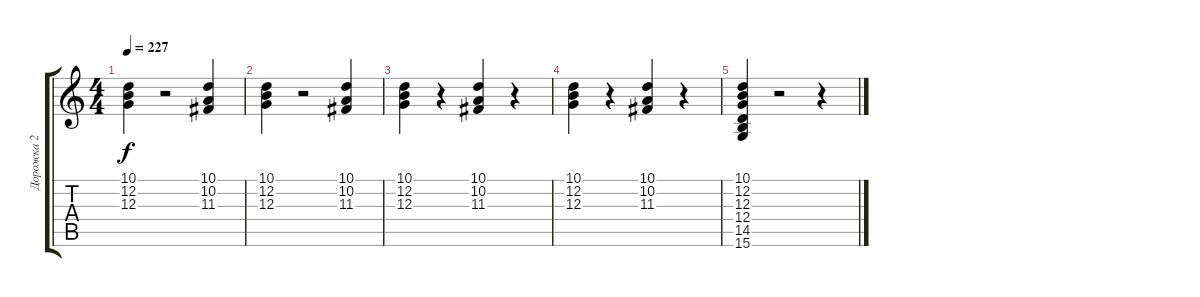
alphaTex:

\track ("Дорожка 2" "Дорожка 2") {instrument orchestrahit}
\staff {score tabs}
\tuning (E4 B3 G3 D3 A2 E2) {hide}
\ts (4 4)
\tempo 227
\clef g2
\ks c
(10.1 12.2 12.3).4{dy f} r.2 (10.1 10.2 11.3).4 |
(10.1 12.2 12.3).4 r.2 (10.1 10.2 11.3).4 |
(10.1 12.2 12.3).4 r.4 (10.1 10.2 11.3).4 r.4 |
(10.1 12.2 12.3).4 r.4 (10.1 10.2 11.3).4 r.4 |
(10.1 12.2 12.3 12.4 14.5 15.6).4 r.2 r.4
